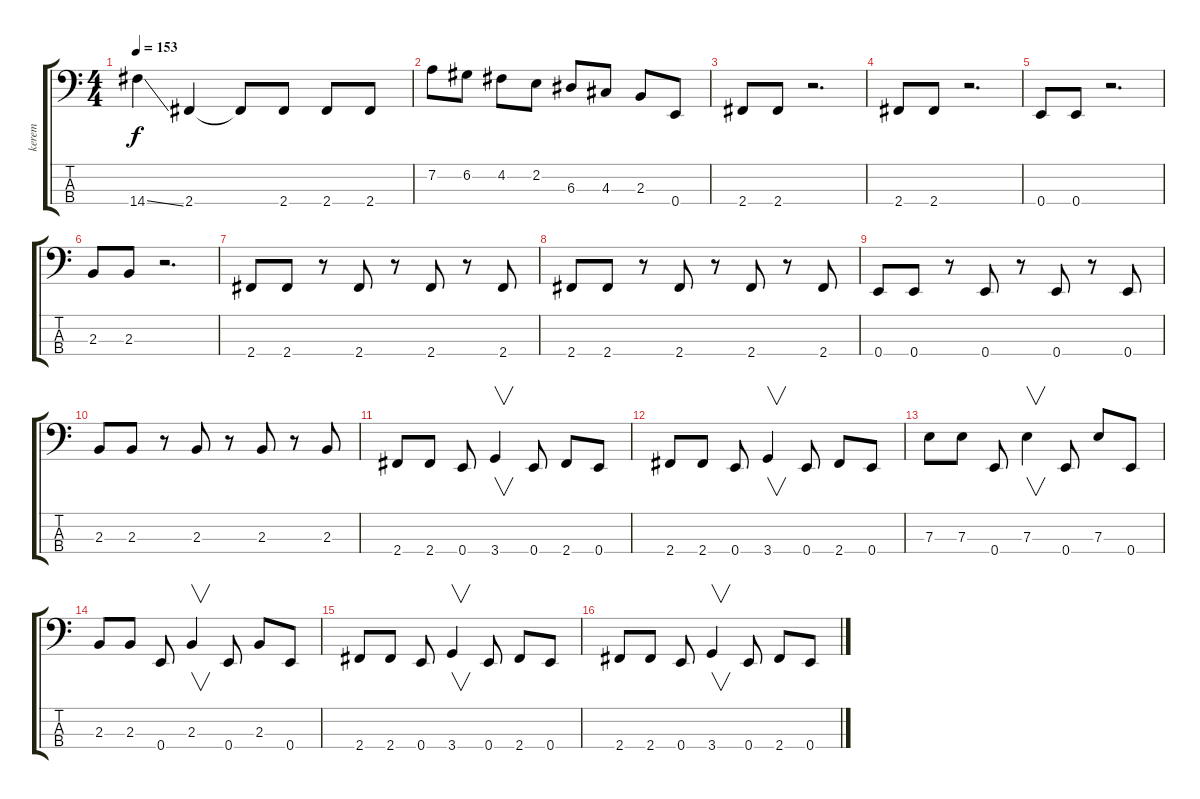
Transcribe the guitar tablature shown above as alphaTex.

\track ("kerem" "kerem") {instrument electricbassfinger}
\staff {score tabs}
\tuning (G2 D2 A1 E1) {hide}
\ts (4 4)
\tempo 153
\clef f4
\ks c
14.4{ss}.4{dy f} 2.4.4 2.4{t}.8 2.4.8 2.4.8 2.4.8 |
7.2.8 6.2.8 4.2.8 2.2.8 6.3.8 4.3.8 2.3.8 0.4.8 |
2.4.8 2.4.8 r.2{d} |
2.4.8 2.4.8 r.2{d} |
0.4.8 0.4.8 r.2{d} |
2.3.8 2.3.8 r.2{d} |
2.4.8 2.4.8 r.8 2.4.8 r.8 2.4.8 r.8 2.4.8 |
2.4.8 2.4.8 r.8 2.4.8 r.8 2.4.8 r.8 2.4.8 |
0.4.8 0.4.8 r.8 0.4.8 r.8 0.4.8 r.8 0.4.8 |
2.3.8 2.3.8 r.8 2.3.8 r.8 2.3.8 r.8 2.3.8 |
2.4.8 2.4.8 0.4.8 3.4.4{v} 0.4.8 2.4.8 0.4.8 |
2.4.8 2.4.8 0.4.8 3.4.4{v} 0.4.8 2.4.8 0.4.8 |
7.3.8 7.3.8 0.4.8 7.3.4{v} 0.4.8 7.3.8 0.4.8 |
2.3.8 2.3.8 0.4.8 2.3.4{v} 0.4.8 2.3.8 0.4.8 |
2.4.8 2.4.8 0.4.8 3.4.4{v} 0.4.8 2.4.8 0.4.8 |
2.4.8 2.4.8 0.4.8 3.4.4{v} 0.4.8 2.4.8 0.4.8
